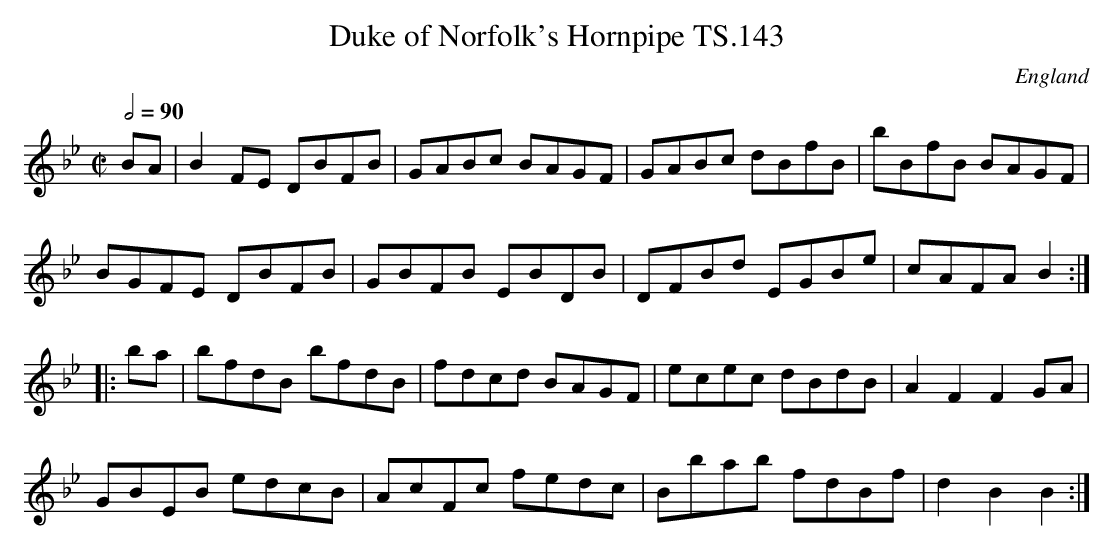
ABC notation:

X:1
T:Duke of Norfolk's Hornpipe TS.143
M:C|
L:1/8
Q:1/2=90
O:England
notC:Pencil note "Bonum" in MS
K:Bb major
BA|B2FE DBFB|GABc BAGF|GABc dBfB|bBfB BAGF|!
BGFE DBFB|GBFB EBDB|DFBd EGBe|cAFAB2:|!
|:ba|bfdB bfdB|fdcd BAGF|ecec dBdB|A2F2F2GA|!
GBEB edcB|AcFc fedc|Bbab fdBf|d2B2B2:|]
